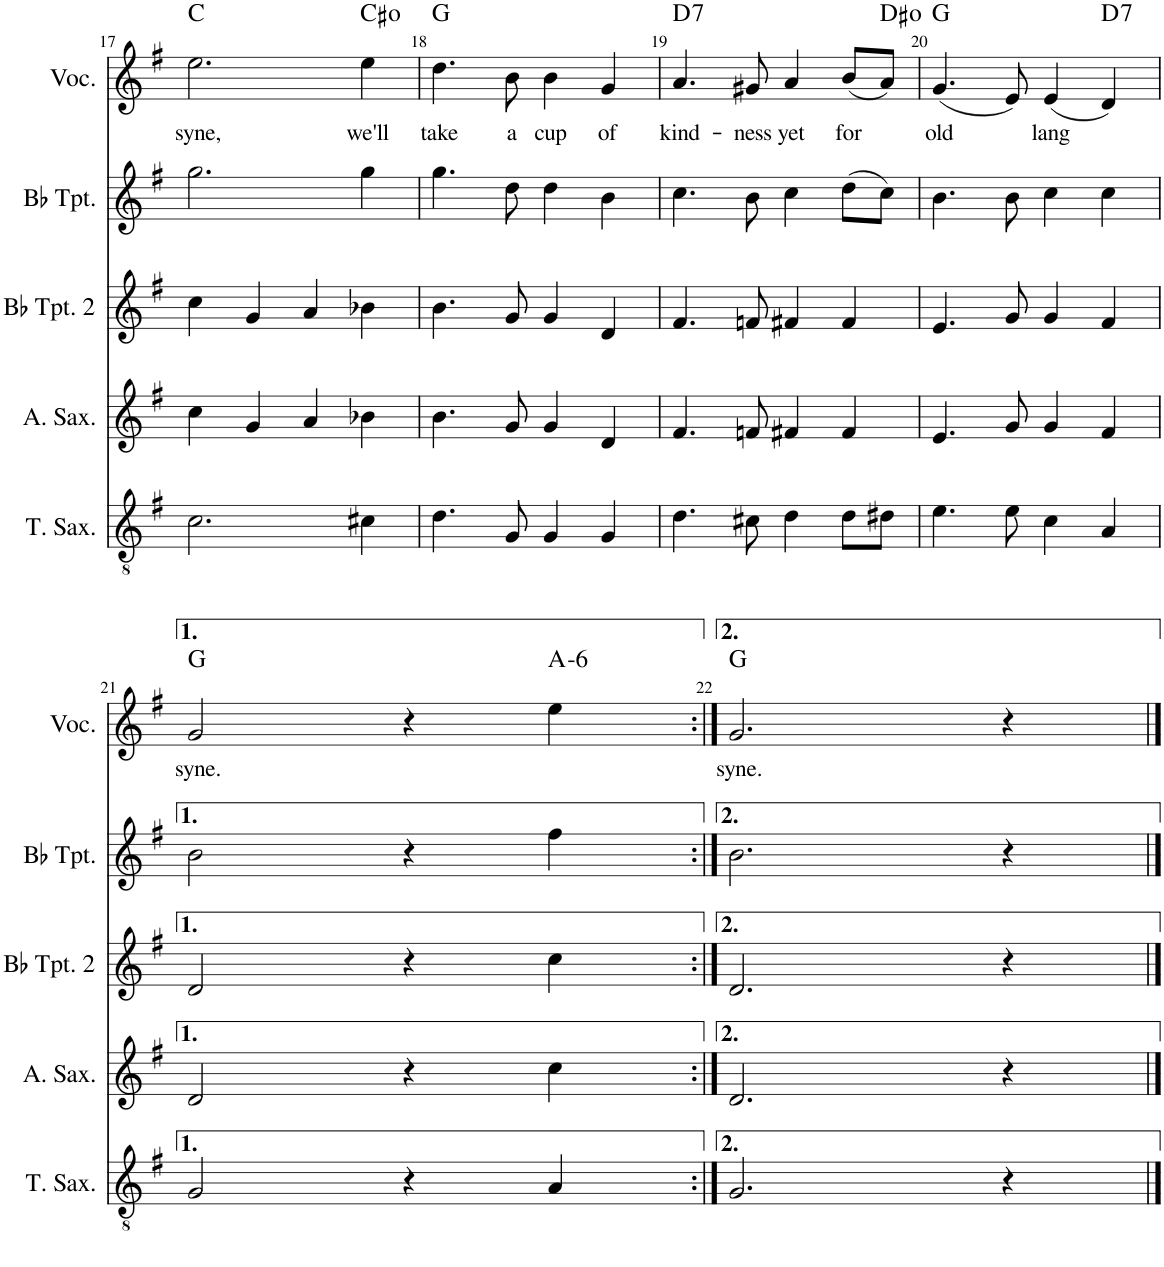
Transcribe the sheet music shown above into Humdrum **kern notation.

**kern	**kern	**kern	**kern	**kern	**text	**harte
*part5	*part4	*part3	*part2	*part1	*part1	*part1
*staff5	*staff4	*staff3	*staff2	*staff1	*staff1	*
*I"Tenor Saxophone	*I"Alto Saxophone	*I"Bb Trumpet 2	*I"Bb Trumpet	*I"Vocal	*	*
*I'T. Sax.	*I'A. Sax.	*I'Bb Tpt. 2	*I'Bb Tpt.	*I'Voc.	*	*
!!LO:PB:g=z
*clefGv2	*clefG2	*clefG2	*clefG2	*clefG2	*	*
*ITrd8c14	*ITrd5c9	*ITrd1c2	*ITrd1c2	*	*	*
*k[f#]	*k[f#]	*k[f#]	*k[f#]	*k[f#]	*	*
*M4/4	*M4/4	*M4/4	*M4/4	*M4/4	*	*
=17	=17	=17	=17	=17	=17	=17
!	!	!	!	!	!LO:LY:b	!
2.c\	4cc\	4cc\	2.gg\	2.ee\	syne,	C:maj
.	4g/	4g/	.	.	.	.
.	4a/	4a/	.	.	.	.
!	!	!	!	!	!LO:LY:b	!
4c#X\	4b-X\	4b-X\	4gg\	4ee\	we'll	C#:dim
=18	=18	=18	=18	=18	=18	=18
!	!	!	!	!	!LO:LY:b	!
4.d\	4.b\	4.b\	4.gg\	4.dd\	take	G:maj
!	!	!	!	!	!LO:LY:b	!
8G/	8g/	8g/	8dd\	8b\	a	.
!	!	!	!	!	!LO:LY:b	!
4G/	4g/	4g/	4dd\	4b\	cup	.
!	!	!	!	!	!LO:LY:b	!
4G/	4d/	4d/	4b\	4g/	of	.
=19	=19	=19	=19	=19	=19	=19
!	!	!	!	!	!LO:LY:b	!LO:H:kt=7
4.d\	4.f#/	4.f#/	4.cc\	4.a/	kind-	D:7
!	!	!	!	!	!LO:LY:b	!
8c#X\	8fn/	8fn/	8b\	8g#X/	-ness	.
!	!	!	!	!	!LO:LY:b	!
4d\	4f#X/	4f#X/	4cc\	4a/	yet	.
!	!	!	!	!	!LO:LY:b	!
8d\L	4f#/	4f#/	(8dd\L	(8b/L	for	.
8d#X\J	.	.	8cc\J)	8a/J)	.	D#:dim
=20	=20	=20	=20	=20	=20	=20
!	!	!	!	!	!LO:LY:b	!
4.e\	4.e/	4.e/	4.b\	(4.g/	old	G:maj
8e\	8g/	8g/	8b\	8e/)	.	.
!	!	!	!	!	!LO:LY:b	!
4c\	4g/	4g/	4cc\	(4e/	lang	.
!	!	!	!	!	!	!LO:H:kt=7
4A/	4f#/	4f#/	4cc\	4d/)	.	D:7
!!LO:LB:g=z
=21	=21	=21	=21	=21	=21	=21
!	!	!	!	!	!LO:LY:b	!
2G/	2d/	2d/	2b\	2g/	syne.	G:maj
4r	4r	4r	4r	4r	.	.
!	!	!	!	!	!	!LO:H:kt=6
4A/	4cc\	4cc\	4ff#\	4ee\	.	A:min6
=22:|!	=22:|!	=22:|!	=22:|!	=22:|!	=22:|!	=22:|!
!	!	!	!	!	!LO:LY:b	!
2.G/	2.d/	2.d/	2.b\	2.g/	syne.	G:maj
4r	4r	4r	4r	4r	.	.
==	==	==	==	==	==	==
*-	*-	*-	*-	*-	*-	*-
